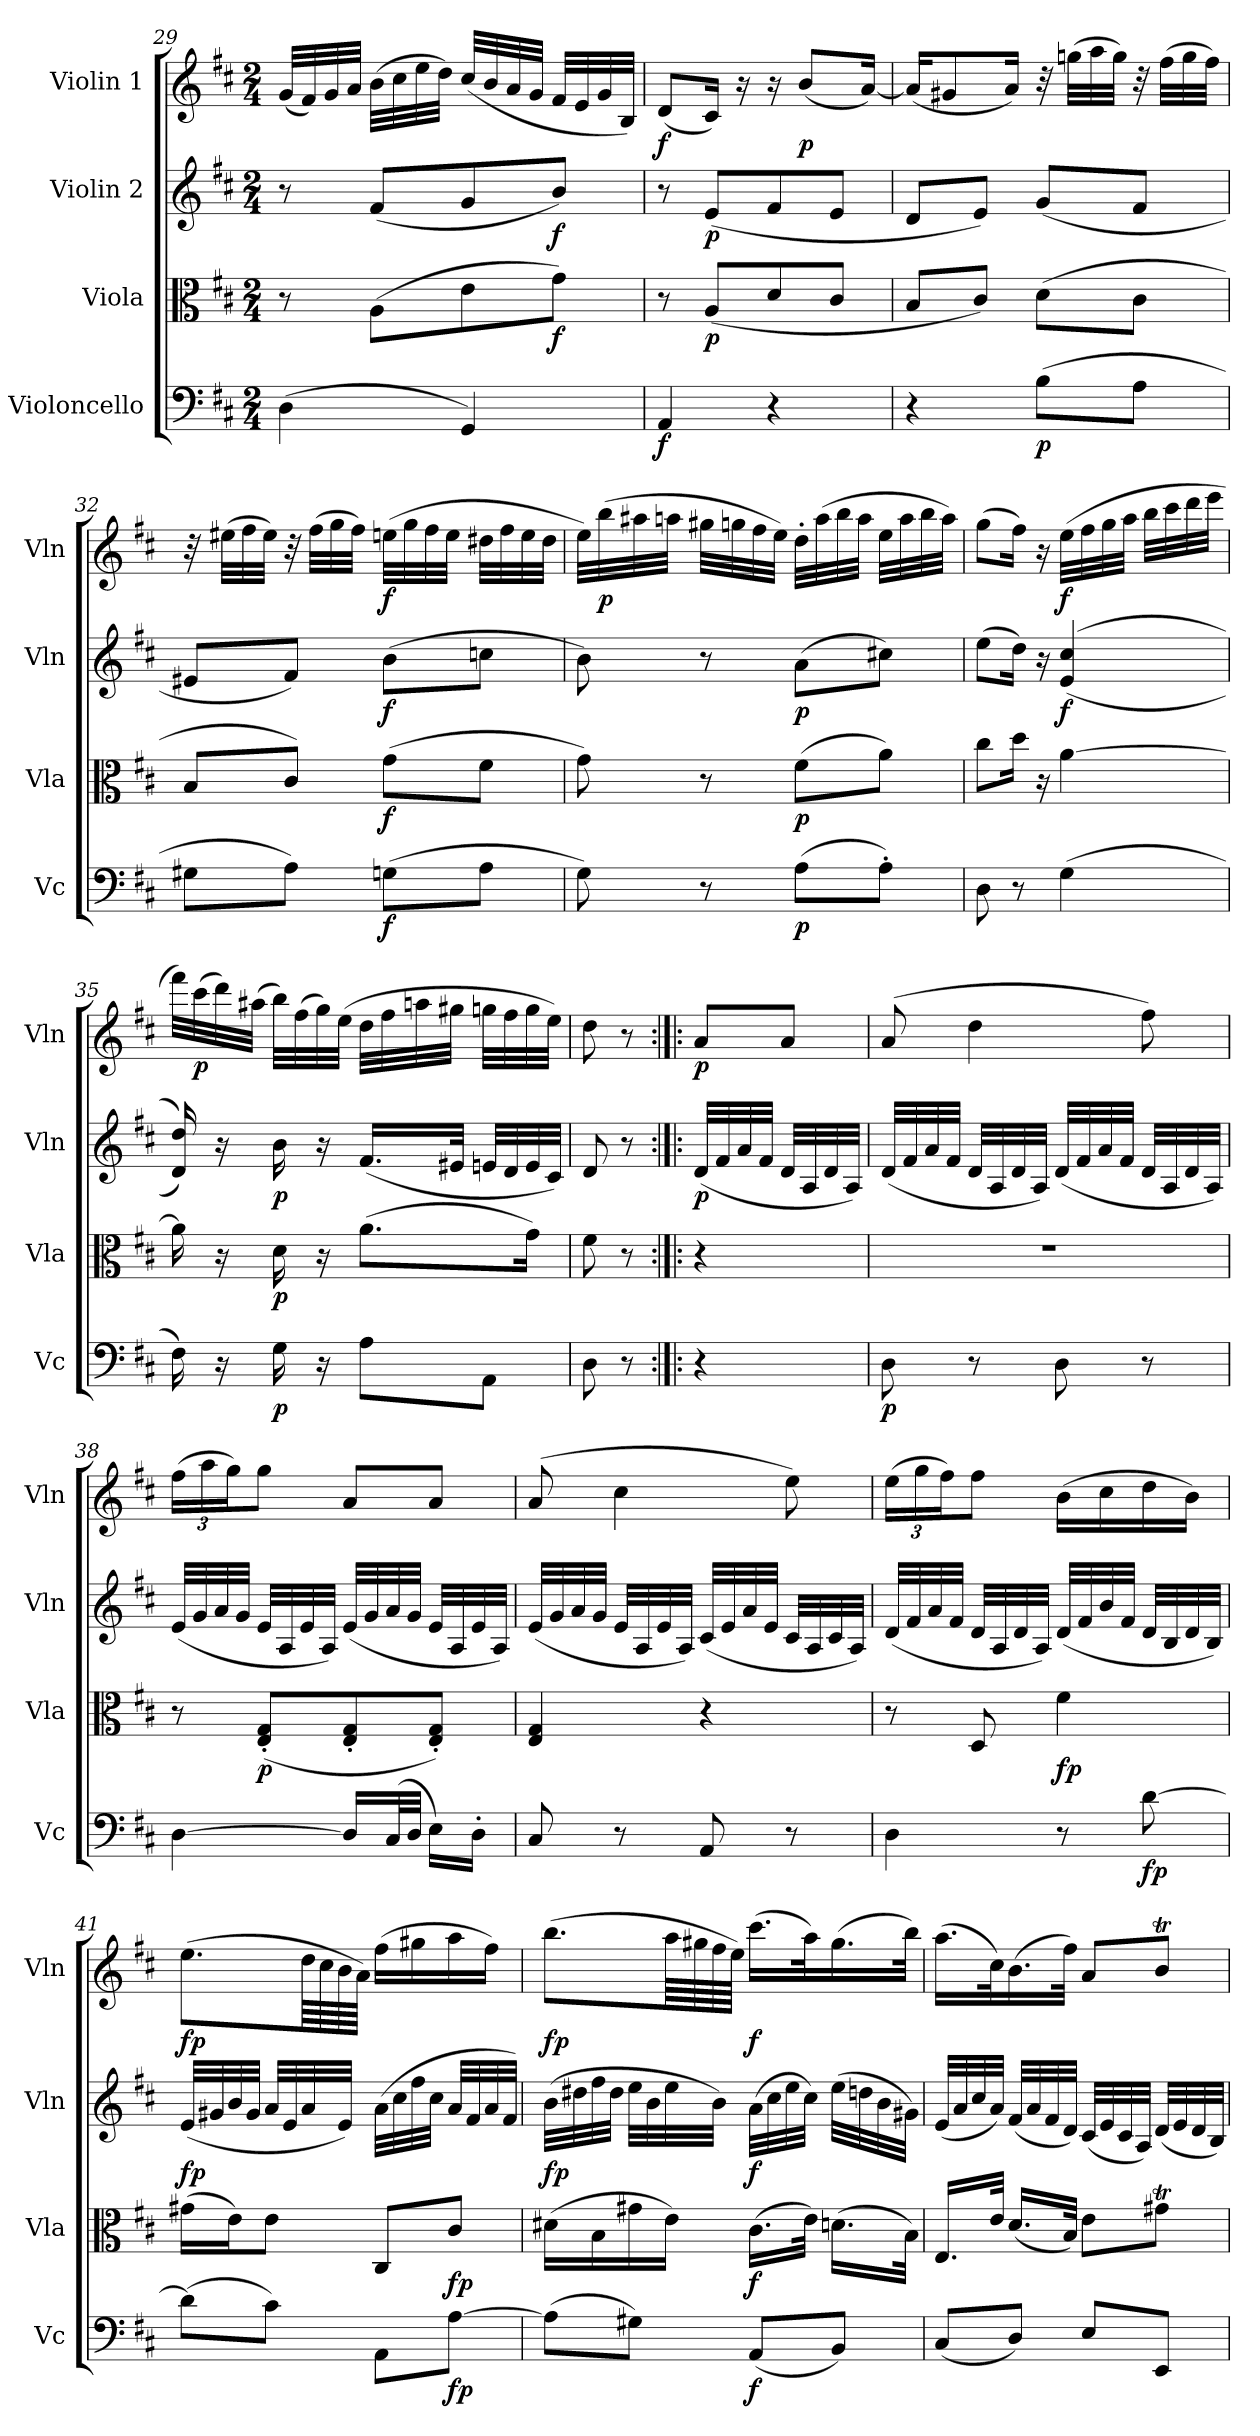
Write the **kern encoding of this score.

**kern	**dynam	**kern	**dynam	**kern	**dynam	**kern	**dynam
*part4	*part4	*part3	*part3	*part2	*part2	*part1	*part1
*staff4	*staff4	*staff3	*staff3	*staff2	*staff2	*staff1	*staff1
*I"Violoncello	*	*I"Viola	*	*I"Violin 2	*	*I"Violin 1	*
*I'Vc	*	*I'Vla	*	*I'Vln	*	*I'Vln	*
*clefF4	*	*clefC3	*	*clefG2	*	*clefG2	*
*k[f#c#]	*	*k[f#c#]	*	*k[f#c#]	*	*k[f#c#]	*
*M2/4	*	*M2/4	*	*M2/4	*	*M2/4	*
=29	=29	=29	=29	=29	=29	=29	=29
(>4D\	.	8r	.	8r	.	(<32g/LLL	.
.	.	.	.	.	.	32f#/)	.
.	.	.	.	.	.	32g/	.
.	.	.	.	.	.	32a/JJJ	.
.	.	(>8A\L	.	(<8f#/L	.	(>32b\LLL	.
.	.	.	.	.	.	32cc#\	.
.	.	.	.	.	.	32ee\	.
.	.	.	.	.	.	32dd\JJJ)	.
4GG/)	.	8e\	.	8g/	.	(<32cc#/LLL	.
.	.	.	.	.	.	32b/	.
.	.	.	.	.	.	32a/	.
.	.	.	.	.	.	32g/JJJ	.
!	!	!	!LO:DY:b	!	!LO:DY:b	!	!
.	.	8g\J)	f	8b/J)	f	32f#/LLL	.
.	.	.	.	.	.	32e/	.
.	.	.	.	.	.	32g/	.
.	.	.	.	.	.	32B/JJJ)	.
=30	=30	=30	=30	=30	=30	=30	=30
!	!LO:DY:b	!	!	!	!	!	!LO:DY:b
4AA/	f	8r	.	8r	.	(<8d/L	f
!	!	!	!LO:DY:b	!	!LO:DY:b	!	!
.	.	(<8A/L	p	(<8e/L	p	16c#/Jk)	.
.	.	.	.	.	.	16r	.
4r	.	8d/	.	8f#/	.	16r	.
!	!	!	!	!	!	!	!LO:DY:b
.	.	.	.	.	.	(<8b/L	p
.	.	8c#/J	.	8e/J	.	.	.
.	.	.	.	.	.	[16a/Jk)	.
=31	=31	=31	=31	=31	=31	=31	=31
4r	.	8B/L	.	8d/L	.	(<16a/KL]	.
.	.	.	.	.	.	8g#X/	.
.	.	8c#/J)	.	8e/J)	.	.	.
.	.	.	.	.	.	16a/Jk)	.
!	!LO:DY:b	!	!	!	!	!	!
(>8B\L	p	(>8d\L	.	(<8g/L	.	32r	.
.	.	.	.	.	.	(>32ggn\LLL	.
.	.	.	.	.	.	32aa\	.
.	.	.	.	.	.	32gg\JJJ)	.
8A\J	.	8c#\J	.	8f#/J	.	32r	.
.	.	.	.	.	.	(>32ff#\LLL	.
.	.	.	.	.	.	32gg\	.
.	.	.	.	.	.	32ff#\JJJ)	.
!!LO:PB:g=z
=32	=32	=32	=32	=32	=32	=32	=32
8G#X\L	.	8B/L	.	8e#X/L	.	32r	.
.	.	.	.	.	.	(>32ee#X\LLL	.
.	.	.	.	.	.	32ff#\	.
.	.	.	.	.	.	32ee#\JJJ)	.
8A\J)	.	8c#/J)	.	8f#/J)	.	32r	.
.	.	.	.	.	.	(>32ff#\LLL	.
.	.	.	.	.	.	32gg\	.
.	.	.	.	.	.	32ff#\JJJ)	.
!	!LO:DY:b	!	!LO:DY:b	!	!LO:DY:b	!	!LO:DY:b
(>8Gn\L	f	(>8g\L	f	(>8b\L	f	(>32een\LLL	f
.	.	.	.	.	.	32gg\	.
.	.	.	.	.	.	32ff#\	.
.	.	.	.	.	.	32ee\JJJ	.
8A\J	.	8f#\J	.	8ccn\J	.	32dd#X\LLL	.
.	.	.	.	.	.	32ff#\	.
.	.	.	.	.	.	32ee\	.
.	.	.	.	.	.	32dd#\JJJ	.
=33	=33	=33	=33	=33	=33	=33	=33
8G\)	.	8g\)	.	8b\)	.	32ee\LLL)	.
!	!	!	!	!	!	!	!LO:DY:b
.	.	.	.	.	.	(>32bb\	p
.	.	.	.	.	.	32aa#X\	.
.	.	.	.	.	.	32aan\JJJ	.
8r	.	8r	.	8r	.	32gg#X\LLL	.
.	.	.	.	.	.	32ggn\	.
.	.	.	.	.	.	32ff#\	.
.	.	.	.	.	.	32ee\JJJ)	.
!	!LO:DY:b	!	!LO:DY:b	!	!LO:DY:b	!	!
(>8A\L	p	(>8f#\L	p	(>8a\L	p	32dd'\LLL	.
.	.	.	.	.	.	(>32aa\	.
.	.	.	.	.	.	32bb\	.
.	.	.	.	.	.	32aa\JJJ	.
8A'\J)	.	8a\J)	.	8cc#X\J)	.	32ee\LLL	.
.	.	.	.	.	.	32aa\	.
.	.	.	.	.	.	32bb\	.
.	.	.	.	.	.	32aa\JJJ)	.
=34	=34	=34	=34	=34	=34	=34	=34
8D\	.	8cc#\L	.	(>8ee\L	.	(>8gg\L	.
8r	.	16dd\Jk	.	16dd\Jk)	.	16ff#\Jk)	.
.	.	16r	.	16r	.	16r	.
!	!	!	!	!	!LO:DY:b	!	!LO:DY:b
(>4G\	.	[4a\	.	(<(>4e/ 4cc#/	f	(>32ee\LLL	f
.	.	.	.	.	.	32ff#\	.
.	.	.	.	.	.	32gg\	.
.	.	.	.	.	.	32aa\JJJ	.
.	.	.	.	.	.	32bb\LLL	.
.	.	.	.	.	.	32ccc#\	.
.	.	.	.	.	.	32ddd\	.
.	.	.	.	.	.	32eee\JJJ	.
=35	=35	=35	=35	=35	=35	=35	=35
16F#\)	.	16a\]	.	16d/ 16dd/))	.	32fff#\LLL)	.
!	!	!	!	!	!	!	!LO:DY:b
.	.	.	.	.	.	(>32ccc#\	p
16r	.	16r	.	16r	.	32ddd\)	.
.	.	.	.	.	.	(>32aa#X\JJJ	.
!	!LO:DY:b	!	!LO:DY:b	!	!LO:DY:b	!	!
16G\	p	16d\	p	16b\	p	32bb\LLL)	.
.	.	.	.	.	.	(>32ff#\	.
16r	.	16r	.	16r	.	32gg\)	.
.	.	.	.	.	.	(>32ee\JJJ	.
8A\L	.	(>8.a\L	.	(<16.f#/LL	.	32dd\LLL	.
.	.	.	.	.	.	32ff#\	.
.	.	.	.	.	.	32aan\	.
.	.	.	.	32e#X/JJk	.	32gg#X\JJJ	.
8AA\J	.	.	.	32en/LLL	.	32ggn\LLL	.
.	.	.	.	32d/	.	32ff#\	.
.	.	16g\Jk)	.	32e/	.	32gg\	.
.	.	.	.	32c#/JJJ)	.	32ee\JJJ)	.
=36	=36	=36	=36	=36	=36	=36	=36
8D\	.	8f#\	.	8d/	.	8dd\	.
8r	.	8r	.	8r	.	8r	.
!!LO:LB:g=z
=36X4:|!|:	=36X4:|!|:	=36X4:|!|:	=36X4:|!|:	=36X4:|!|:	=36X4:|!|:	=36X4:|!|:	=36X4:|!|:
!	!	!	!	!	!LO:DY:b	!	!LO:DY:b
4r	.	4r	.	(<32d/LLL	p	8a/L	p
.	.	.	.	32f#/	.	.	.
.	.	.	.	32a/	.	.	.
.	.	.	.	32f#/JJJ	.	.	.
.	.	.	.	32d/LLL	.	8a/J	.
.	.	.	.	32A/	.	.	.
.	.	.	.	32d/	.	.	.
.	.	.	.	32A/JJJ)	.	.	.
=37	=37	=37	=37	=37	=37	=37	=37
!	!LO:DY:b	!	!	!	!	!	!
8D\	p	2r	.	(<32d/LLL	.	(>8a/	.
.	.	.	.	32f#/	.	.	.
.	.	.	.	32a/	.	.	.
.	.	.	.	32f#/JJJ	.	.	.
8r	.	.	.	32d/LLL	.	4dd\	.
.	.	.	.	32A/	.	.	.
.	.	.	.	32d/	.	.	.
.	.	.	.	32A/JJJ)	.	.	.
8D\	.	.	.	(<32d/LLL	.	.	.
.	.	.	.	32f#/	.	.	.
.	.	.	.	32a/	.	.	.
.	.	.	.	32f#/JJJ	.	.	.
8r	.	.	.	32d/LLL	.	8ff#\)	.
.	.	.	.	32A/	.	.	.
.	.	.	.	32d/	.	.	.
.	.	.	.	32A/JJJ)	.	.	.
=38	=38	=38	=38	=38	=38	=38	=38
*	*	*	*	*	*	*Xbrackettup	*
[4D\	.	8r	.	(<32e/LLL	.	(>24ff#\LL	.
.	.	.	.	32g/	.	.	.
.	.	.	.	.	.	24aa\	.
.	.	.	.	32a/	.	.	.
.	.	.	.	.	.	24gg\J)	.
.	.	.	.	32g/JJJ	.	.	.
!	!	!	!LO:DY:b	!	!	!	!
.	.	(<8E/' 8G/'L	p	32e/LLL	.	8gg\J	.
.	.	.	.	32A/	.	.	.
.	.	.	.	32e/	.	.	.
.	.	.	.	32A/JJJ)	.	.	.
16D/LL]	.	8E/' 8G/'	.	(<32e/LLL	.	8a/L	.
.	.	.	.	32g/	.	.	.
(>32C#/L	.	.	.	32a/	.	.	.
32D/JJJ	.	.	.	32g/JJJ	.	.	.
16E\LL)	.	8E/' 8G/'J)	.	32e/LLL	.	8a/J	.
.	.	.	.	32A/	.	.	.
16D'\JJ	.	.	.	32e/	.	.	.
.	.	.	.	32A/JJJ)	.	.	.
=39	=39	=39	=39	=39	=39	=39	=39
8C#/	.	4E/ 4G/	.	(<32e/LLL	.	(>8a/	.
.	.	.	.	32g/	.	.	.
.	.	.	.	32a/	.	.	.
.	.	.	.	32g/JJJ	.	.	.
8r	.	.	.	32e/LLL	.	4cc#\	.
.	.	.	.	32A/	.	.	.
.	.	.	.	32e/	.	.	.
.	.	.	.	32A/JJJ)	.	.	.
8AA/	.	4r	.	(<32c#/LLL	.	.	.
.	.	.	.	32e/	.	.	.
.	.	.	.	32a/	.	.	.
.	.	.	.	32e/JJJ	.	.	.
8r	.	.	.	32c#/LLL	.	8ee\)	.
.	.	.	.	32A/	.	.	.
.	.	.	.	32c#/	.	.	.
.	.	.	.	32A/JJJ)	.	.	.
=40	=40	=40	=40	=40	=40	=40	=40
4D\	.	8r	.	(<32d/LLL	.	(>24ee\LL	.
.	.	.	.	32f#/	.	.	.
.	.	.	.	.	.	24gg\	.
.	.	.	.	32a/	.	.	.
.	.	.	.	.	.	24ff#\J)	.
.	.	.	.	32f#/JJJ	.	.	.
.	.	8D/	.	32d/LLL	.	8ff#\J	.
.	.	.	.	32A/	.	.	.
.	.	.	.	32d/	.	.	.
.	.	.	.	32A/JJJ)	.	.	.
!	!	!	!LO:DY:b	!	!	!	!
8r	.	4f#\	fp	(<32d/LLL	.	(>16b\LL	.
.	.	.	.	32f#/	.	.	.
.	.	.	.	32b/	.	16cc#\	.
.	.	.	.	32f#/JJJ	.	.	.
!	!LO:DY:b	!	!	!	!	!	!
[8d\	fp	.	.	32d/LLL	.	16dd\	.
.	.	.	.	32B/	.	.	.
.	.	.	.	32d/	.	16b\JJ)	.
.	.	.	.	32B/JJJ)	.	.	.
!!LO:LB:g=z
=41	=41	=41	=41	=41	=41	=41	=41
!	!	!	!	!	!LO:DY:b	!	!LO:DY:b
(>8d\L]	.	(>16g#X\LL	.	(<32e/LLL	fp	(>8.ee\L	fp
.	.	.	.	32g#X/	.	.	.
.	.	16e\J)	.	32b/	.	.	.
.	.	.	.	32g#/JJJ	.	.	.
8c#\J)	.	8e\J	.	32a/LLL	.	.	.
.	.	.	.	32e/	.	.	.
.	.	.	.	32a/	.	64dd\LLL	.
.	.	.	.	.	.	64cc#\	.
.	.	.	.	32e/JJJ)	.	64b\	.
.	.	.	.	.	.	64a\JJJJ)	.
8AA\L	.	8C#/L	.	(>32a\LLL	.	(>16ff#\LL	.
.	.	.	.	32cc#\	.	.	.
.	.	.	.	32ff#\	.	16gg#X\	.
.	.	.	.	32cc#\JJJ	.	.	.
!	!LO:DY:b	!	!LO:DY:b	!	!	!	!
[8A\J	fp	8c#/J	fp	32a/LLL	.	16aa\	.
.	.	.	.	32f#/	.	.	.
.	.	.	.	32a/	.	16ff#\JJ)	.
.	.	.	.	32f#/JJJ)	.	.	.
=42	=42	=42	=42	=42	=42	=42	=42
!	!	!	!	!	!LO:DY:b	!	!LO:DY:b
(>8A\L]	.	(>16d#X\LL	.	(>32b\LLL	fp	(>8.bb\L	fp
.	.	.	.	32dd#X\	.	.	.
.	.	16B\	.	32ff#\	.	.	.
.	.	.	.	32dd#\JJJ	.	.	.
8G#X\J)	.	16g#X\	.	32ee\LLL	.	.	.
.	.	.	.	32b\	.	.	.
.	.	16e\JJ)	.	32ee\	.	64aa\LLL	.
.	.	.	.	.	.	64gg#X\	.
.	.	.	.	32b\JJJ)	.	64ff#\	.
.	.	.	.	.	.	64ee\JJJJ)	.
!	!LO:DY:b	!	!LO:DY:b	!	!LO:DY:b	!	!LO:DY:b
(<8AA/L	f	(>16.c#\LL	f	(>32a\LLL	f	(>16.ccc#\LL	f
.	.	.	.	32cc#\	.	.	.
.	.	.	.	32ee\	.	.	.
.	.	32e\JJk)	.	32cc#\JJJ)	.	32aa\K)	.
8BB/J)	.	(>16.dn\LL	.	(>32ee\LLL	.	(>16.gg#\	.
.	.	.	.	32ddn\	.	.	.
.	.	.	.	32b\	.	.	.
.	.	32B\JJk)	.	32g#X\JJJ)	.	32bb\JJk)	.
=43	=43	=43	=43	=43	=43	=43	=43
(<8C#/L	.	16.E/LL	.	(<32e/LLL	.	(>16.aa\LL	.
.	.	.	.	32a/	.	.	.
.	.	.	.	32cc#/	.	.	.
.	.	32e/JJk	.	32a/JJJ)	.	32cc#\K)	.
8D/J)	.	(<16.d/LL	.	(<32f#/LLL	.	(>16.b\	.
.	.	.	.	32a/	.	.	.
.	.	.	.	32f#/	.	.	.
.	.	32B/JJk)	.	32d/JJJ)	.	32ff#\JJk)	.
8E/L	.	8e\L	.	(<32c#/LLL	.	8a/L	.
.	.	.	.	32e/	.	.	.
.	.	.	.	32c#/	.	.	.
.	.	.	.	32A/JJJ)	.	.	.
8EE/J	.	8g#Xt\J	.	(<32d/LLL	.	8bT/J	.
.	.	.	.	32e/	.	.	.
.	.	.	.	32d/	.	.	.
.	.	.	.	32B/JJJ)	.	.	.
=	=	=	=	=	=	=	=
*-	*-	*-	*-	*-	*-	*-	*-
